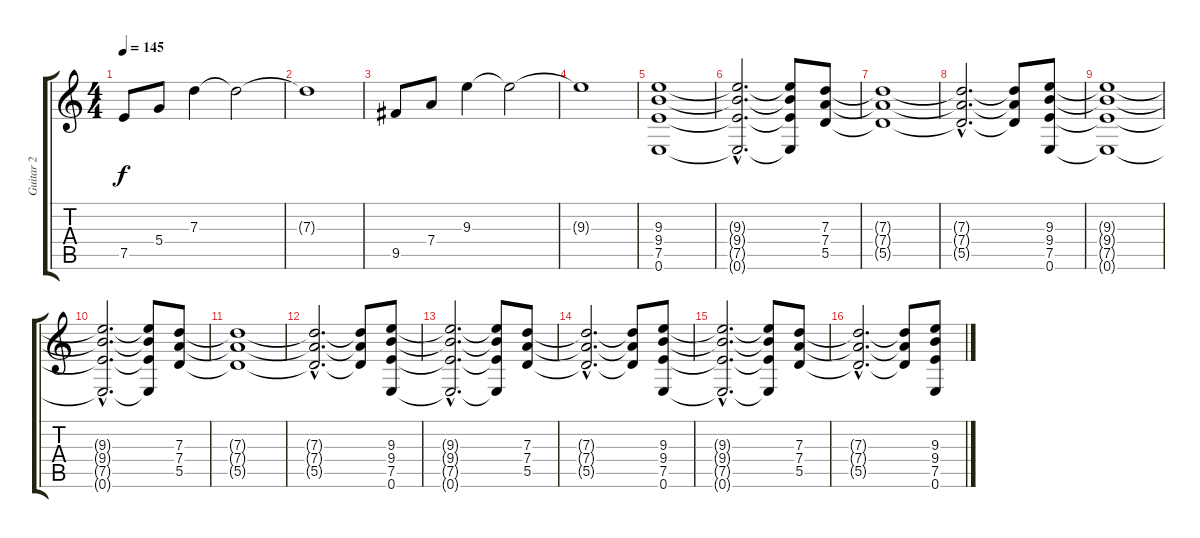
\track ("Guitar 2" "Guitar 2") {instrument distortionguitar}
\staff {score tabs}
\tuning (E4 B3 G3 D3 A2 E2) {hide}
\ts (4 4)
\tempo 145
\tempo 140
\tempo 145
\clef g2
\ks c
7.5.8{dy f volume 5 instrument distortionguitar} 5.4.8 7.3.4 7.3{t}.2 |
7.3{t}.1 |
9.5.8 7.4.8 9.3.4 9.3{t}.2 |
9.3{t}.1 |
(9.3 9.4 7.5 0.6).1 |
(9.3{hac t} 9.4{hac t} 7.5{hac t} 0.6{hac t}).2{d} (9.3{t} 9.4{t} 7.5{t} 0.6{t}).8 (7.3 7.4 5.5).8 |
(7.3{t} 7.4{t} 5.5{t}).1 |
(7.3{hac t} 7.4{hac t} 5.5{hac t}).2{d} (7.3{t} 7.4{t} 5.5{t}).8 (9.3 9.4 7.5 0.6).8 |
(9.3{t} 9.4{t} 7.5{t} 0.6{t}).1 |
(9.3{hac t} 9.4{hac t} 7.5{hac t} 0.6{hac t}).2{d} (9.3{t} 9.4{t} 7.5{t} 0.6{t}).8 (7.3 7.4 5.5).8 |
(7.3{t} 7.4{t} 5.5{t}).1 |
(7.3{hac t} 7.4{hac t} 5.5{hac t}).2{d} (7.3{t} 7.4{t} 5.5{t}).8 (9.3 9.4 7.5 0.6).8 |
(9.3{hac t} 9.4{hac t} 7.5{hac t} 0.6{hac t}).2{d} (9.3{t} 9.4{t} 7.5{t} 0.6{t}).8 (7.3 7.4 5.5).8 |
(7.3{hac t} 7.4{hac t} 5.5{hac t}).2{d} (7.3{t} 7.4{t} 5.5{t}).8 (9.3 9.4 7.5 0.6).8 |
(9.3{hac t} 9.4{hac t} 7.5{hac t} 0.6{hac t}).2{d} (9.3{t} 9.4{t} 7.5{t} 0.6{t}).8 (7.3 7.4 5.5).8 |
(7.3{hac t} 7.4{hac t} 5.5{hac t}).2{d} (7.3{t} 7.4{t} 5.5{t}).8 (9.3 9.4 7.5 0.6).8
